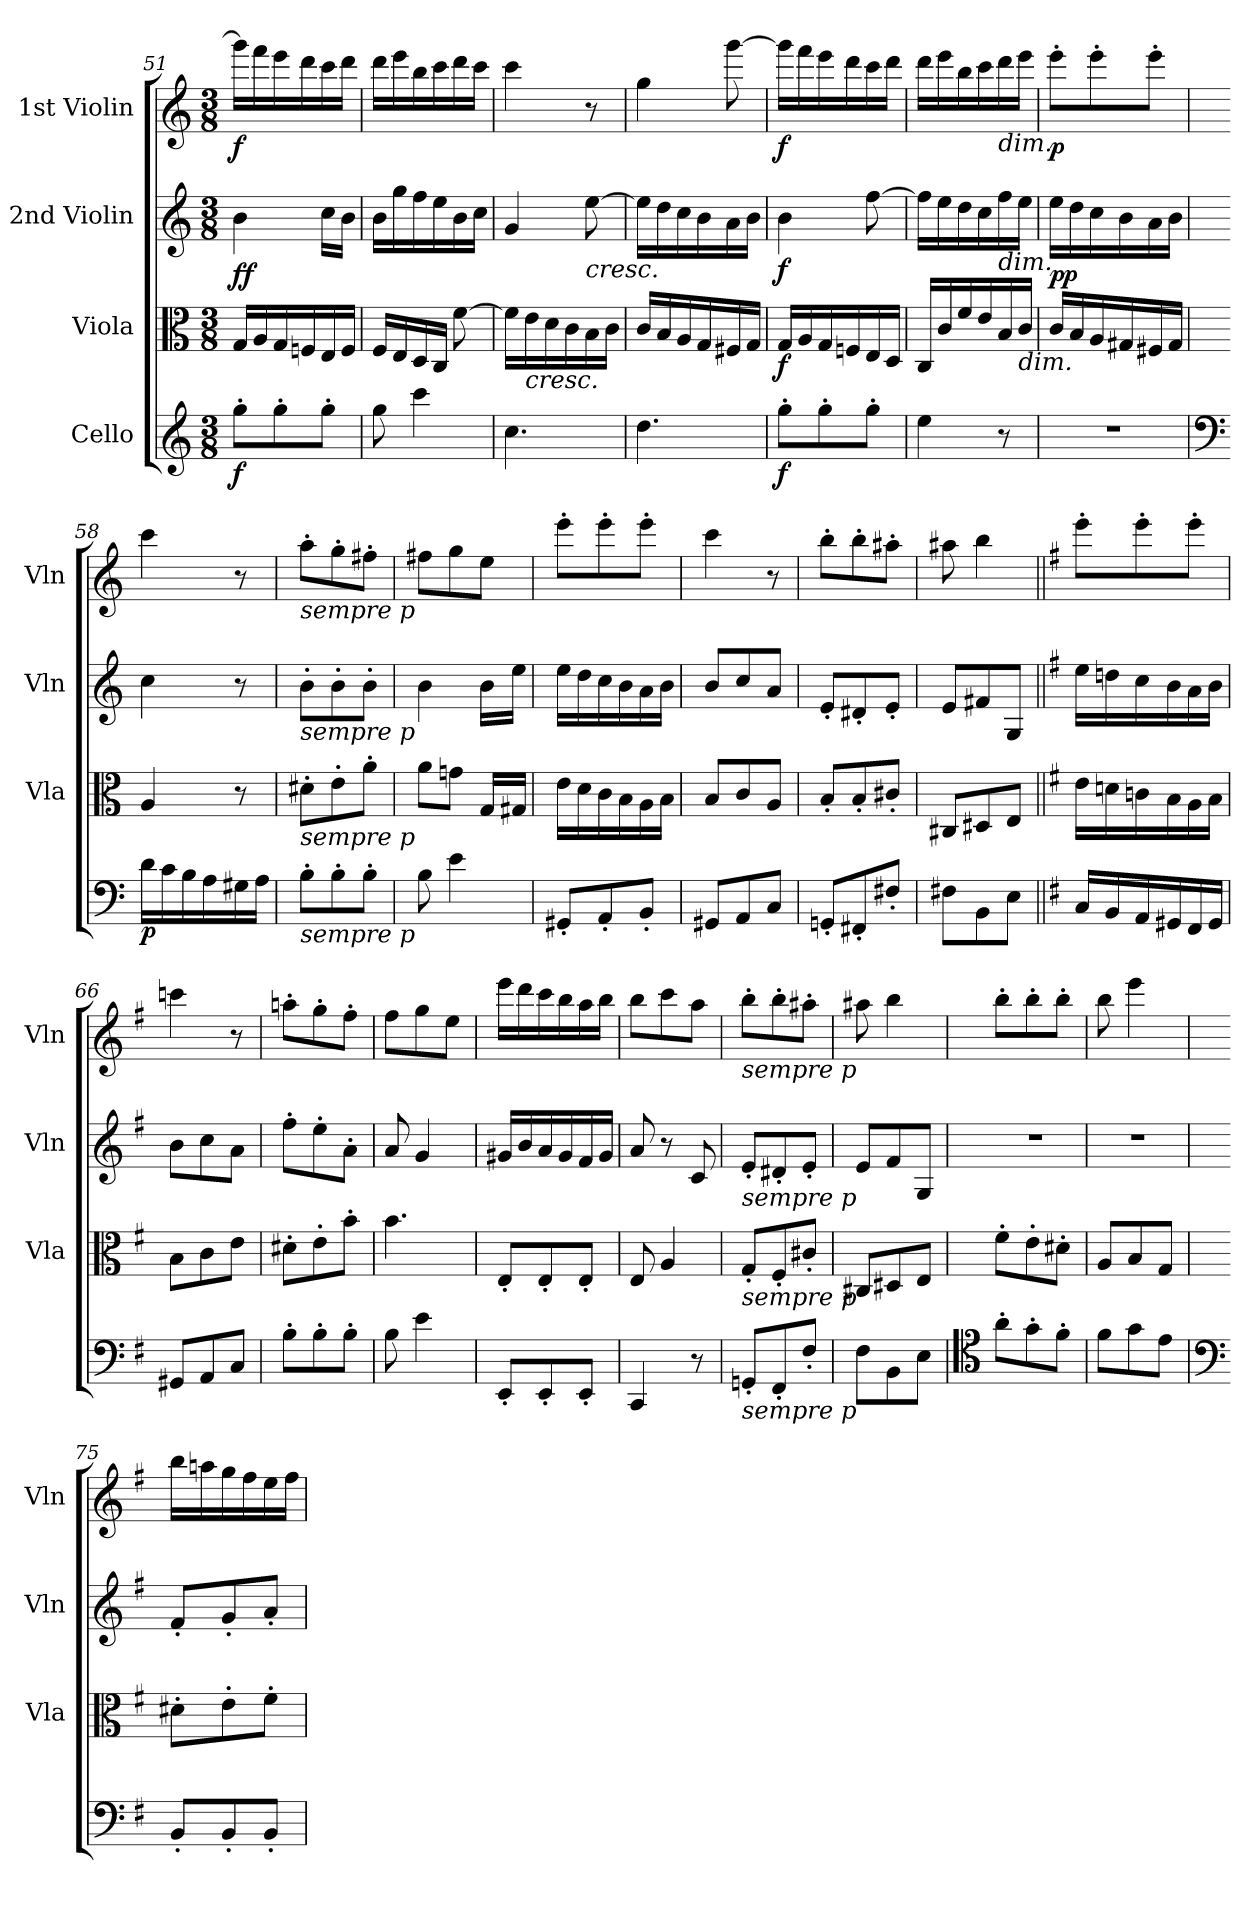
**kern	**dynam	**kern	**dynam	**kern	**dynam	**kern	**dynam
*part4	*part4	*part3	*part3	*part2	*part2	*part1	*part1
*staff4	*staff4	*staff3	*staff3	*staff2	*staff2	*staff1	*staff1
*I"Cello	*	*I"Viola	*	*I"2nd Violin	*	*I"1st Violin	*
*	*	*I'Vla	*	*I'Vln	*	*I'Vln	*
*clefG2	*	*clefC3	*	*clefG2	*	*clefG2	*
*k[]	*	*k[]	*	*k[]	*	*k[]	*
*C:	*	*C:	*	*C:	*	*C:	*
*M3/8	*	*M3/8	*	*M3/8	*	*M3/8	*
=51	=51	=51	=51	=51	=51	=51	=51
!	!LO:DY:b	!	!LO:DY:a	!	!	!	!
!	!	!	!LO:DY:n=1:b	!	!	!	!LO:DY:b
8gg'\L	f	16G/LL	f f	4b\	.	16ggg\LL]	f
.	.	16A/	.	.	.	16fff\	.
8gg'\	.	16G/	.	.	.	16eee\	.
.	.	16Fn/	.	.	.	16ddd\	.
8gg'\J	.	16E/	.	16cc\LL	.	16ccc\	.
.	.	16F/JJ	.	16b\JJ	.	16ddd\JJ	.
!!LO:PB:g=z
=52	=52	=52	=52	=52	=52	=52	=52
8gg\	.	16F/LL	.	16b\LL	.	16ddd\LL	.
.	.	16E/	.	16gg\	.	16eee\	.
4ccc\	.	16D/	.	16ff\	.	16bb\	.
.	.	16C/JJ	.	16ee\	.	16ccc\	.
.	.	[8f\	.	16b\	.	16ddd\	.
.	.	.	.	16cc\JJ	.	16ccc\JJ	.
=53	=53	=53	=53	=53	=53	=53	=53
4.cc\	.	16f\LL]	.	4g/	.	4ccc\	.
!	!	!LO:TX:b:i:t=cresc.	!	!	!	!	!
.	.	16e\	.	.	.	.	.
.	.	16d\	.	.	.	.	.
.	.	16c\	.	.	.	.	.
!	!	!	!	!LO:TX:b:i:t=cresc.	!	!	!
.	.	16B\	.	[8ee\	.	8r	.
.	.	16c\JJ	.	.	.	.	.
=54	=54	=54	=54	=54	=54	=54	=54
4.dd\	.	16c/LL	.	16ee\LL]	.	4gg\	.
.	.	16B/	.	16dd\	.	.	.
.	.	16A/	.	16cc\	.	.	.
.	.	16G/	.	16b\	.	.	.
.	.	16F#X/	.	16a\	.	[8ggg\	.
.	.	16G/JJ	.	16b\JJ	.	.	.
=55	=55	=55	=55	=55	=55	=55	=55
!	!LO:DY:b	!	!LO:DY:b	!	!LO:DY:b	!	!LO:DY:b
8gg'\L	f	16G/LL	f	4b\	f	16ggg\LL]	f
.	.	16A/	.	.	.	16fff\	.
8gg'\	.	16G/	.	.	.	16eee\	.
.	.	16Fn/	.	.	.	16ddd\	.
8gg'\J	.	16E/	.	[8ff\	.	16ccc\	.
.	.	16D/JJ	.	.	.	16ddd\JJ	.
=56	=56	=56	=56	=56	=56	=56	=56
4ee\	.	16C/LL	.	16ff\LL]	.	16ddd\LL	.
.	.	16c/	.	16ee\	.	16eee\	.
.	.	16f/	.	16dd\	.	16bb\	.
.	.	16e/	.	16cc\	.	16ccc\	.
!	!	!	!	!	!	!LO:TX:b:i:t=dim.	!
!	!	!	!	!LO:TX:b:i:t=dim.	!	!	!
8r	.	16B/	.	16ff\	.	16ddd\	.
!	!	!LO:TX:b:i:t=dim.	!	!	!	!	!
.	.	16c/JJ	.	16ee\JJ	.	16eee\JJ	.
=57	=57	=57	=57	=57	=57	=57	=57
!	!	!	!LO:DY:b	!	!	!	!
!	!	!	!LO:DY:n=1:a	!	!	!	!LO:DY:b
4.r	.	16c/LL	p p	16ee\LL	.	8eee'\L	p
.	.	16B/	.	16dd\	.	.	.
.	.	16A/	.	16cc\	.	8eee'\	.
.	.	16G#X/	.	16b\	.	.	.
.	.	16F#X/	.	16a\	.	8eee'\J	.
.	.	16G#/JJ	.	16b\JJ	.	.	.
!!LO:LB:g=z
=58	=58	=58	=58	=58	=58	=58	=58
*clefF4	*	*	*	*	*	*	*
!	!LO:DY:b	!	!	!	!	!	!
16d\LL	p	4A/	.	4cc\	.	4ccc\	.
16c\	.	.	.	.	.	.	.
16B\	.	.	.	.	.	.	.
16A\	.	.	.	.	.	.	.
16G#X\	.	8r	.	8r	.	8r	.
16A\JJ	.	.	.	.	.	.	.
=59	=59	=59	=59	=59	=59	=59	=59
!	!	!	!	!	!	!LO:TX:b:i:t=sempre p	!
!	!	!	!	!LO:TX:b:i:t=sempre p	!	!	!
!	!	!LO:TX:b:i:t=sempre p	!	!	!	!	!
!LO:TX:b:i:t=sempre p	!	!	!	!	!	!	!
8B'\L	.	8d#X'\L	.	8b'\L	.	8aa'\L	.
8B'\	.	8e'\	.	8b'\	.	8gg'\	.
8B'\J	.	8a'\J	.	8b'\J	.	8ff#X'\J	.
!!LO:PB:g=z
=60	=60	=60	=60	=60	=60	=60	=60
8B\	.	8a\L	.	4b\	.	8ff#X\L	.
4e\	.	8gn\J	.	.	.	8gg\	.
.	.	16G/LL	.	16b\LL	.	8ee\J	.
.	.	16G#X/JJ	.	16ee\JJ	.	.	.
=61	=61	=61	=61	=61	=61	=61	=61
8GG#X'/L	.	16e\LL	.	16ee\LL	.	8eee'\L	.
.	.	16d\	.	16dd\	.	.	.
8AA'/	.	16c\	.	16cc\	.	8eee'\	.
.	.	16B\	.	16b\	.	.	.
8BB'/J	.	16A\	.	16a\	.	8eee'\J	.
.	.	16B\JJ	.	16b\JJ	.	.	.
=62	=62	=62	=62	=62	=62	=62	=62
8GG#X/L	.	8B/L	.	8b/L	.	4ccc\	.
8AA/	.	8c/	.	8cc/	.	.	.
8C/J	.	8A/J	.	8a/J	.	8r	.
=63	=63	=63	=63	=63	=63	=63	=63
8GGn'/L	.	8B'/L	.	8e'/L	.	8bb'\L	.
8FF#X'/	.	8B'/	.	8d#X'/	.	8bb'\	.
8F#X'/J	.	8c#X'/J	.	8e'/J	.	8aa#X'\J	.
=64	=64	=64	=64	=64	=64	=64	=64
8F#X\L	.	8C#X/L	.	8e/L	.	8aa#X\	.
8BB\	.	8D#X/	.	8f#X/	.	4bb\	.
8E\J	.	8E/J	.	8G/J	.	.	.
=65||	=65||	=65||	=65||	=65||	=65||	=65||	=65||
*k[f#]	*	*k[f#]	*	*k[f#]	*	*k[f#]	*
*G:	*	*G:	*	*G:	*	*G:	*
16C/LL	.	16e\LL	.	16ee\LL	.	8eee'\L	.
16BB/	.	16dn\	.	16ddn\	.	.	.
16AA/	.	16cn\	.	16cc\	.	8eee'\	.
16GG#X/	.	16B\	.	16b\	.	.	.
16FF#/	.	16A\	.	16a\	.	8eee'\J	.
16GG#/JJ	.	16B\JJ	.	16b\JJ	.	.	.
=66	=66	=66	=66	=66	=66	=66	=66
8GG#X/L	.	8B\L	.	8b\L	.	4cccn\	.
8AA/	.	8c\	.	8cc\	.	.	.
8C/J	.	8e\J	.	8a\J	.	8r	.
!!LO:LB:g=z
=67	=67	=67	=67	=67	=67	=67	=67
8B'\L	.	8d#X'\L	.	8ff#'\L	.	8aan'\L	.
8B'\	.	8e'\	.	8ee'\	.	8gg'\	.
8B'\J	.	8b'\J	.	8a'\J	.	8ff#'\J	.
=68	=68	=68	=68	=68	=68	=68	=68
8B\	.	4.b\	.	8a/	.	8ff#\L	.
4e\	.	.	.	4g/	.	8gg\	.
.	.	.	.	.	.	8ee\J	.
!!LO:LB:g=z
=69	=69	=69	=69	=69	=69	=69	=69
8EE'/L	.	8E'/L	.	16g#X/LL	.	16eee\LL	.
.	.	.	.	16b/	.	16ddd\	.
8EE'/	.	8E'/	.	16a/	.	16ccc\	.
.	.	.	.	16g#/	.	16bb\	.
8EE'/J	.	8E'/J	.	16f#/	.	16aa\	.
.	.	.	.	16g#/JJ	.	16bb\JJ	.
=70	=70	=70	=70	=70	=70	=70	=70
4CC/	.	8E/	.	8a/	.	8bb\L	.
.	.	4A/	.	8r	.	8ccc\	.
8r	.	.	.	8c/	.	8aa\J	.
=71	=71	=71	=71	=71	=71	=71	=71
!	!	!	!	!	!	!LO:TX:b:i:t=sempre p	!
!	!	!	!	!LO:TX:b:i:t=sempre p	!	!	!
!	!	!LO:TX:b:i:t=sempre p	!	!	!	!	!
!LO:TX:b:i:t=sempre p	!	!	!	!	!	!	!
8GGn'/L	.	8G'/L	.	8e'/L	.	8bb'\L	.
8FF#'/	.	8F#'/	.	8d#X'/	.	8bb'\	.
8F#'/J	.	8c#X'/J	.	8e'/J	.	8aa#X'\J	.
=72	=72	=72	=72	=72	=72	=72	=72
8F#\L	.	8C#X/L	.	8e/L	.	8aa#X\	.
8BB\	.	8D#X/	.	8f#/	.	4bb\	.
8E\J	.	8E/J	.	8G/J	.	.	.
=73	=73	=73	=73	=73	=73	=73	=73
*clefC4	*	*	*	*	*	*	*
8a'\L	.	8f#'\L	.	4.r	.	8bb'\L	.
8g'\	.	8e'\	.	.	.	8bb'\	.
8f#'\J	.	8d#X'\J	.	.	.	8bb'\J	.
=74	=74	=74	=74	=74	=74	=74	=74
8f#\L	.	8A/L	.	4.r	.	8bb\	.
8g\	.	8B/	.	.	.	4eee\	.
8e\J	.	8G/J	.	.	.	.	.
!!LO:PB:g=z
=75	=75	=75	=75	=75	=75	=75	=75
*clefF4	*	*	*	*	*	*	*
8BB'/L	.	8d#X'\L	.	8f#'/L	.	16bb\LL	.
.	.	.	.	.	.	16aan\	.
8BB'/	.	8e'\	.	8g'/	.	16gg\	.
.	.	.	.	.	.	16ff#\	.
8BB'/J	.	8f#'\J	.	8a'/J	.	16ee\	.
.	.	.	.	.	.	16ff#\JJ	.
=	=	=	=	=	=	=	=
*-	*-	*-	*-	*-	*-	*-	*-
